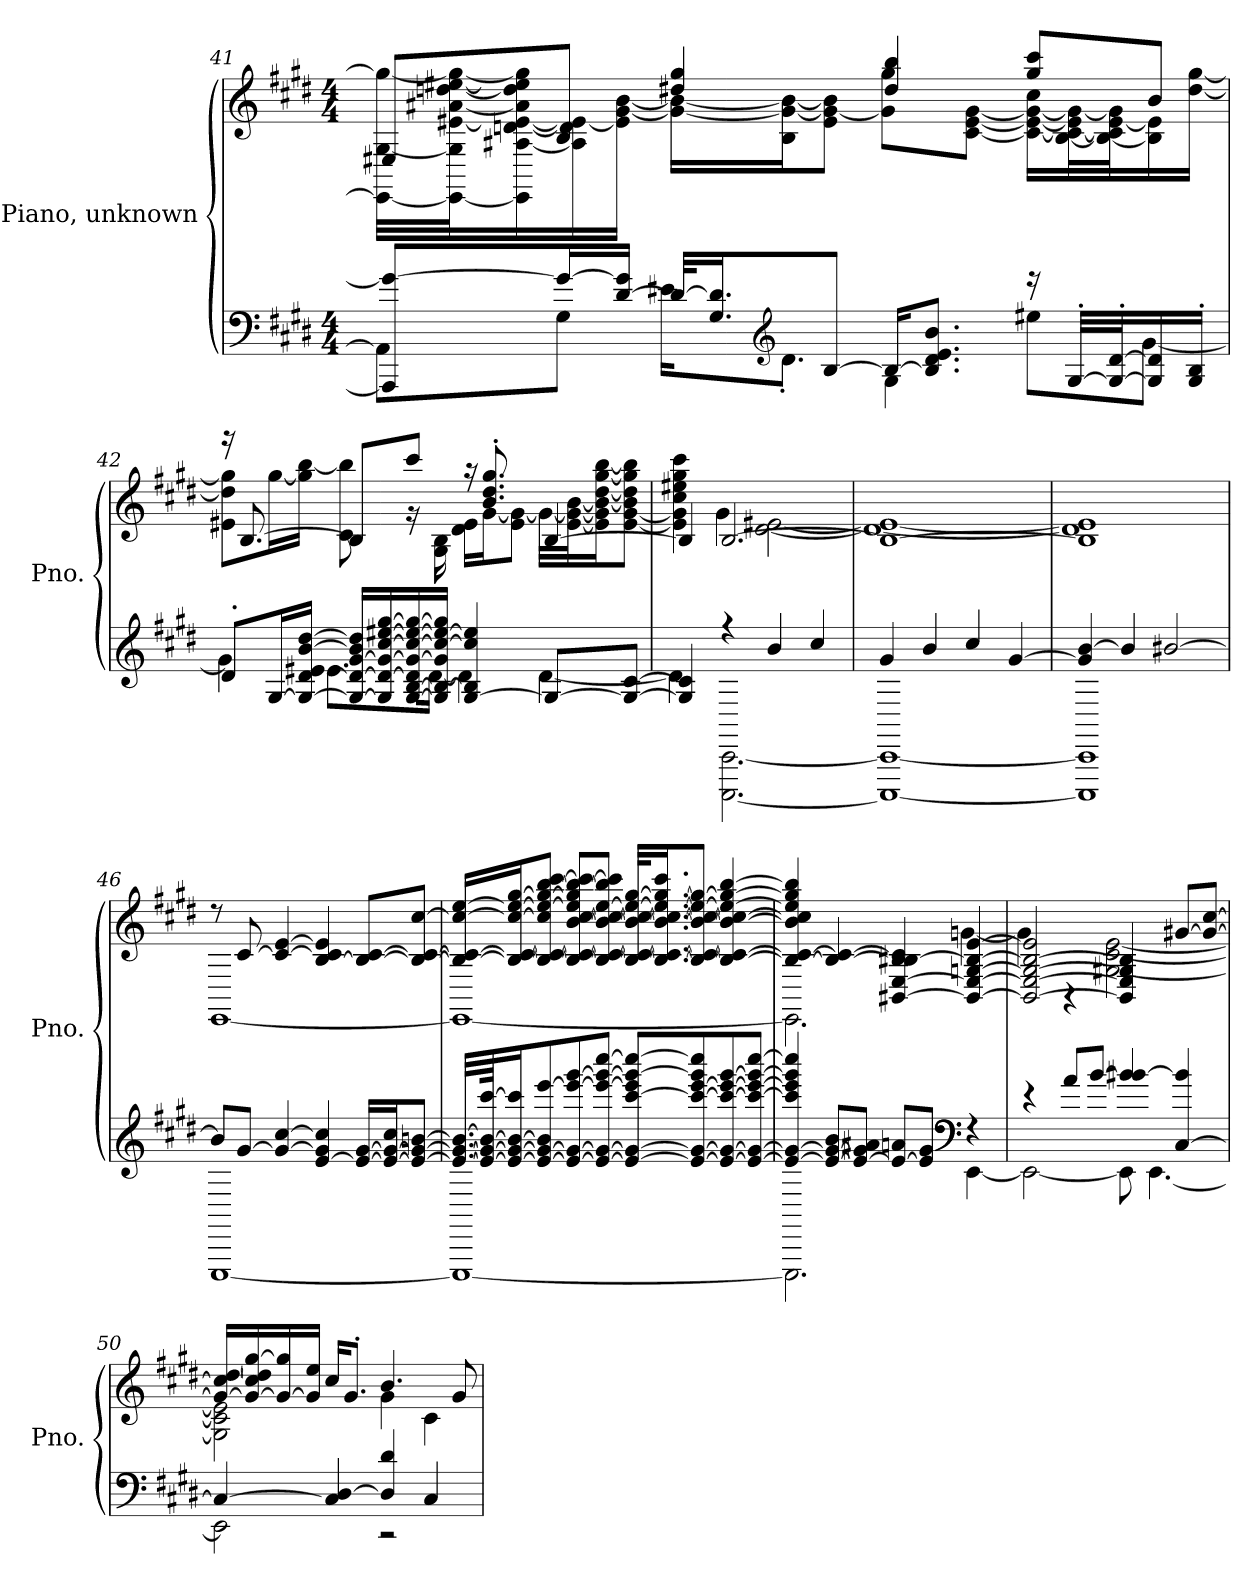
**kern	**kern
*part1	*part1
*staff2	*staff1
*I"Piano, unknown	*
*I'Pno.	*
!!LO:LB:g=z
*clefF4	*clefG2
*k[f#c#g#d#]	*k[f#c#g#d#]
*M4/4	*M4/4
=41	=41
*^	*^
8AAA#/] 8g#/_L	8AA#\L]	8E#X/L	32EE#\_ [32G#\ 32gg#\_LLL
.	.	.	32EE#\_ 32G#\] [32e#X\ [32a#X\ [32ddn\ [32ee#X\ 32gg#\_J
.	.	.	16EE#\] [16A#X\ [16dn\ 16e#\_ 16a#\] 16dd\] 16ee#\] 16gg#\]
16g#/L_	8G#\J	8B/J	16A#\] 16d\] 16e#\_
[16d#/ 16g#/]JJ	.	.	16e#\] [16g#\ [16b\JJ
32d#/KLL_	16e#X\KL	4dd#X/ 4gg#/	16g#\_ 16b\_LL
16.G#/ 16.d#/]J	.	.	.
*clefG2	*	*	*
.	8.d#'\J	.	16B\ 16g#\_ 16b\_J
[8B/J	.	.	8e#\ 8g#\_ 8b\]J
16B/KL_	4G#\	4dd#/ 4bb/	8g#\] 8gg#\L
8.B/] 8.d#/ 8.e#/ 8.b/J	.	.	.
.	.	.	[8c#\ [8e#\ [8g#\J
16r	8ee#X\L	8gg#/ 8ccc#/L	16c#\_ 16e#\_ 16g#\_ 16cc#\LL
[32G#'/LLL	.	.	[32B\ 32c#\_ 32e#\] 32g#\_L
32G#/_' [32d#/'J	.	.	32B\_ 32c#\] [32e#\ 32g#\]J
16G#/] 16d#/]	[8g#\J	8b/J	16B\] 16e#\]
16G#/' 16B/'JJ	.	.	[16dd#\ [16gg#\JJ
!!LO:LB:g=z	!!
=42	=42	=42	=42
8d#'/L	4g#\]	16r	8e#X\ 8dd#\] 8gg#\]L
.	.	[8.B/	.
[16G#/L	.	.	[16gg#\L
16G#/_ [16d#/ 16e#X/ [16b/ [16dd#/JJ	.	.	16gg#\] [16bb\JJ
16G#/_ 16d#/_ [16g#/ 16b/] 16dd#/]LL	8.e#\L	8B/L]	8c#\ 8bb\]
16G#/] 16d#/_ 16g#/_ [16cc#/ [16ee#X/ [16gg#/	.	.	.
[16G#/ [16B/ 16d#/] 16g#/_ 16cc#/_ 16ee#/_ 16gg#/_	.	8ccc#/J	16r
16G#/] 16B/_ 16g#/] 16cc#/_ 16ee#/_ 16gg#/]JJ	[16d#\Jk	.	16G#\ 16B\
[4G#/ 4B/] 4cc#/] 4ee#/]	4d#\]	16r	16d#\ 16e#\LL
.	.	8.b/' 8.dd#/' 8.gg#/'	[16g#\J
.	.	.	8e#\ 8g#\_J
8G#/L_	[4d#\	[4B/	32g#\LLL_
.	.	.	[32e#\ 32g#\_ [32b\J
.	.	.	16e#\] 16g#\] 16b\_ [16dd#\ [16gg#\ [16bb\J
8G#/_ [8c#/J	.	.	[8e#\ [8g#\ 8b\] 8dd#\] 8gg#\] 8bb\]J
=43	=43	=43	=43
4G#/] 4c#/]	4d#\]	4B/]	4e#\] 4g#\] 4cc#\ 4ee#X\ 4gg#\ 4ccc#\
4r	[2.CCC#\ [2.CC#\	[2.B/	4g#\
4b/	.	.	[2d#\ [2e#X\
4cc#/	.	.	.
=44	=44	=44	=44
4g#/	1CCC#_ 1CC#_	1B_	1d#_ 1e#_
4b/	.	.	.
4cc#/	.	.	.
[4g#/	.	.	.
!!LO:LB:g=z	!!
=45	=45	=45	=45
4g#/] [4b/	1CCC#] 1CC#]	1B]	1d#] 1e#]
4b/]	.	.	.
[2b#X/	.	.	.
=46	=46	=46	=46
8b#/L]	[1EEE	8r	[1EE
[8g#/J	.	[8c#/	.
4g#/_ [4cc#/	.	4c#/_ [4e/	.
[4e/ 4g#/] 4cc#/]	.	[4B/ 4c#/] 4e/]	.
16e/_ [16g#/LL	.	8B/_ [8c#/L	.
16e/_ 16g#/_ 16cc#/J	.	.	.
8e/_ 8g#/_ [8bn/J	.	8B/_ 8c#/_ [8cc#/J	.
=47	=47	=47	=47
32.e/_ 32.g#/_ 32.b/_LLL	1EEE_	16B/_ 16c#/_ 16cc#/_ [16ee/LL	1EE_
64e/_ 64g#/_ 64b/_ [64ccc#/JK	.	.	.
16e/_ 16g#/_ 16b/_ 16ccc#/]J	.	16B/_ 16c#/_ 16cc#/_ 16ee/_ [16gg#/J	.
8e/_ 8g#/_ 8b/] [8eee/	.	8B/_ 8c#/_ 8cc#/] 8ee/_ 8gg#/_ [8bb/ [8ccc#/J	.
8e/_ 8g#/_ 8eee/_ [8ggg#/	.	8B/_ 8c#/_ [8b/ [8cc#/ 8ee/] 8gg#/] 8bb/_ 8ccc#/_L	.
8e/_ 8g#/_ 8eee/_ 8ggg#/_ [8cccc#/J	.	8B/_ 8c#/_ 8b/_ 8cc#/_ [8ee/ 8bb/] 8ccc#/]J	.
8e/_ 8g#/_ [8ccc#/ 8eee/] 8ggg#/_ 8cccc#/_L	.	32B/_ 32c#/_ 32b/_ 32cc#/_ 32ee/_ [32gg#/KLL	.
.	.	16.B/_ 16.c#/_ 16.b/_ 16.cc#/_ 16.ee/_ 16.gg#/_ 16.ccc#/J	.
8e/_ 8g#/_ 8ccc#/_ [8eee/ 8ggg#/] 8cccc#/]	.	8B/_ 8c#/_ 8b/_ 8cc#/_ 8ee/_ 8gg#/_J	.
8e/_ 8g#/_ 8ccc#/_ 8eee/_ [8ggg#/	.	4B/_ 4c#/_ 4b/_ 4cc#/_ 4ee/_ 4gg#/_ [4bb/	.
8e/_ 8g#/_ 8ccc#/_ 8eee/_ 8ggg#/_ [8cccc#/J	.	.	.
!!LO:PB:g=z	!!
=48	=48	=48	=48
4e/_ 4g#/_ 4ccc#/] 4eee/] 4ggg#/] 4cccc#/]	2.EEE\]	4B/_ 4c#/_ 4b/] 4cc#/] 4ee/] 4gg#/] 4bb/]	2.EE\]
8e/_ 8g#/_ 8b/L	.	4B/_ 4c#/_	.
8e/_ 8g#/] 8a#X/J	.	.	.
8e/_ 8an/L	.	[4BB#X/ [4E/ 4B/] [4B#X/ 4c#/]	.
8e/] 8g#/J	.	.	.
*clefF4	*	*	*
4r	[4EE\	4BB#/_ 4E/_ [4Gn/ 4B#/_ [4e/	[4gn\
=49	=49	=49	=49
4r	2EE\_	2BB#/_ 2E/_ 2G/_ 2B#/_ 2e/]	4g\]
8a/L	.	.	4r
[8b/J	.	.	.
4b/] [4b#X/	8EE\]	4BB#/] 4E/] 4G/] 4B#/]	[2G#X\ [2c#\ [2e\
.	[4.EE\	.	.
[4C#/ 4b#/]	.	[8g#X/L	.
.	.	8g#/_ [8cc#/J	.
=50	=50	=50	=50
4C#/_	2EE\]	16g#/_ 16cc#/_ [16dd#/LL	2G#\] 2c#\] 2e\]
.	.	16g#/_ 16cc#/] 16dd#/] [16gg#/	.
.	.	16g#/_ 16gg#/]	.
.	.	16g#/] 16ee/JJ	.
4C#/] [4D#/	.	16cc#/KL	.
.	.	8.g#'/J	.
4D#/] 4d#/	2r	4.b/	4g#\
4C#/	.	.	4c#\
.	.	8g#/	.
*v	*v	*	*
*	*v	*v
=	=
*-	*-
